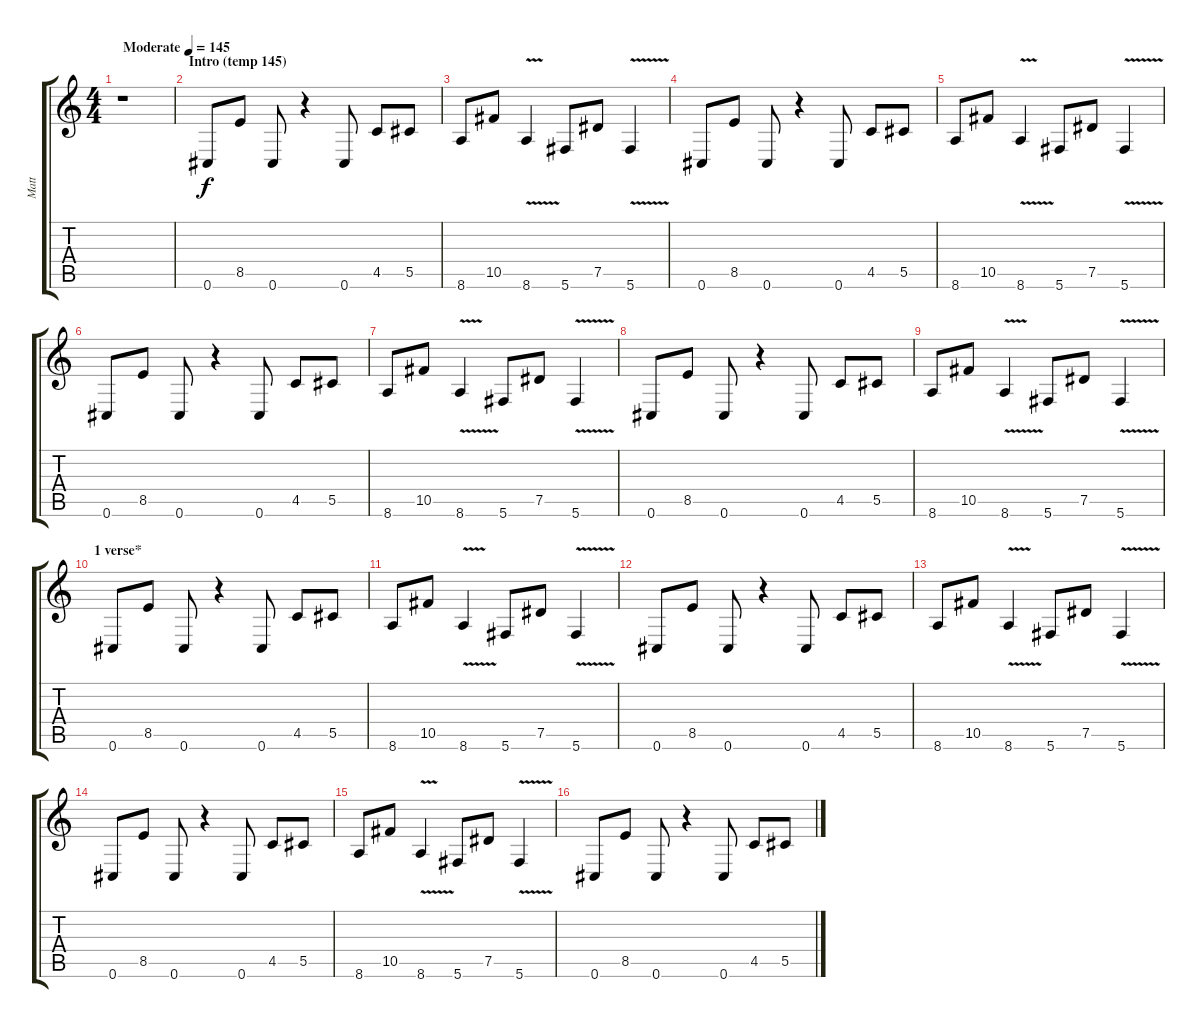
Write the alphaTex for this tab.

\track ("Matt" "Matt") {instrument distortionguitar}
\staff {score tabs}
\tuning (Eb4 Bb3 Gb3 Db3 Ab2 Db2) {hide}
\ts (4 4)
\tempo (145 "Moderate")
\clef g2
\ks c
r.1{dy f instrument distortionguitar} |
\section ("" "Intro (temp 145)")
0.6.8 8.5.8 0.6.8 r.4 0.6.8 4.5.8 5.5.8 |
8.6.8 10.5.8 8.6{v}.4 5.6.8 7.5.8 5.6{v}.4 |
0.6.8 8.5.8 0.6.8 r.4 0.6.8 4.5.8 5.5.8 |
8.6.8 10.5.8 8.6{v}.4 5.6.8 7.5.8 5.6{v}.4 |
0.6.8 8.5.8 0.6.8 r.4 0.6.8 4.5.8 5.5.8 |
8.6.8 10.5.8 8.6{v}.4 5.6.8 7.5.8 5.6{v}.4 |
0.6.8 8.5.8 0.6.8 r.4 0.6.8 4.5.8 5.5.8 |
8.6.8 10.5.8 8.6{v}.4 5.6.8 7.5.8 5.6{v}.4 |
\section ("" "1 verse*")
0.6.8 8.5.8 0.6.8 r.4 0.6.8 4.5.8 5.5.8 |
8.6.8 10.5.8 8.6{v}.4 5.6.8 7.5.8 5.6{v}.4 |
0.6.8 8.5.8 0.6.8 r.4 0.6.8 4.5.8 5.5.8 |
8.6.8 10.5.8 8.6{v}.4 5.6.8 7.5.8 5.6{v}.4 |
0.6.8 8.5.8 0.6.8 r.4 0.6.8 4.5.8 5.5.8 |
8.6.8 10.5.8 8.6{v}.4 5.6.8 7.5.8 5.6{v}.4 |
0.6.8 8.5.8 0.6.8 r.4 0.6.8 4.5.8 5.5.8
